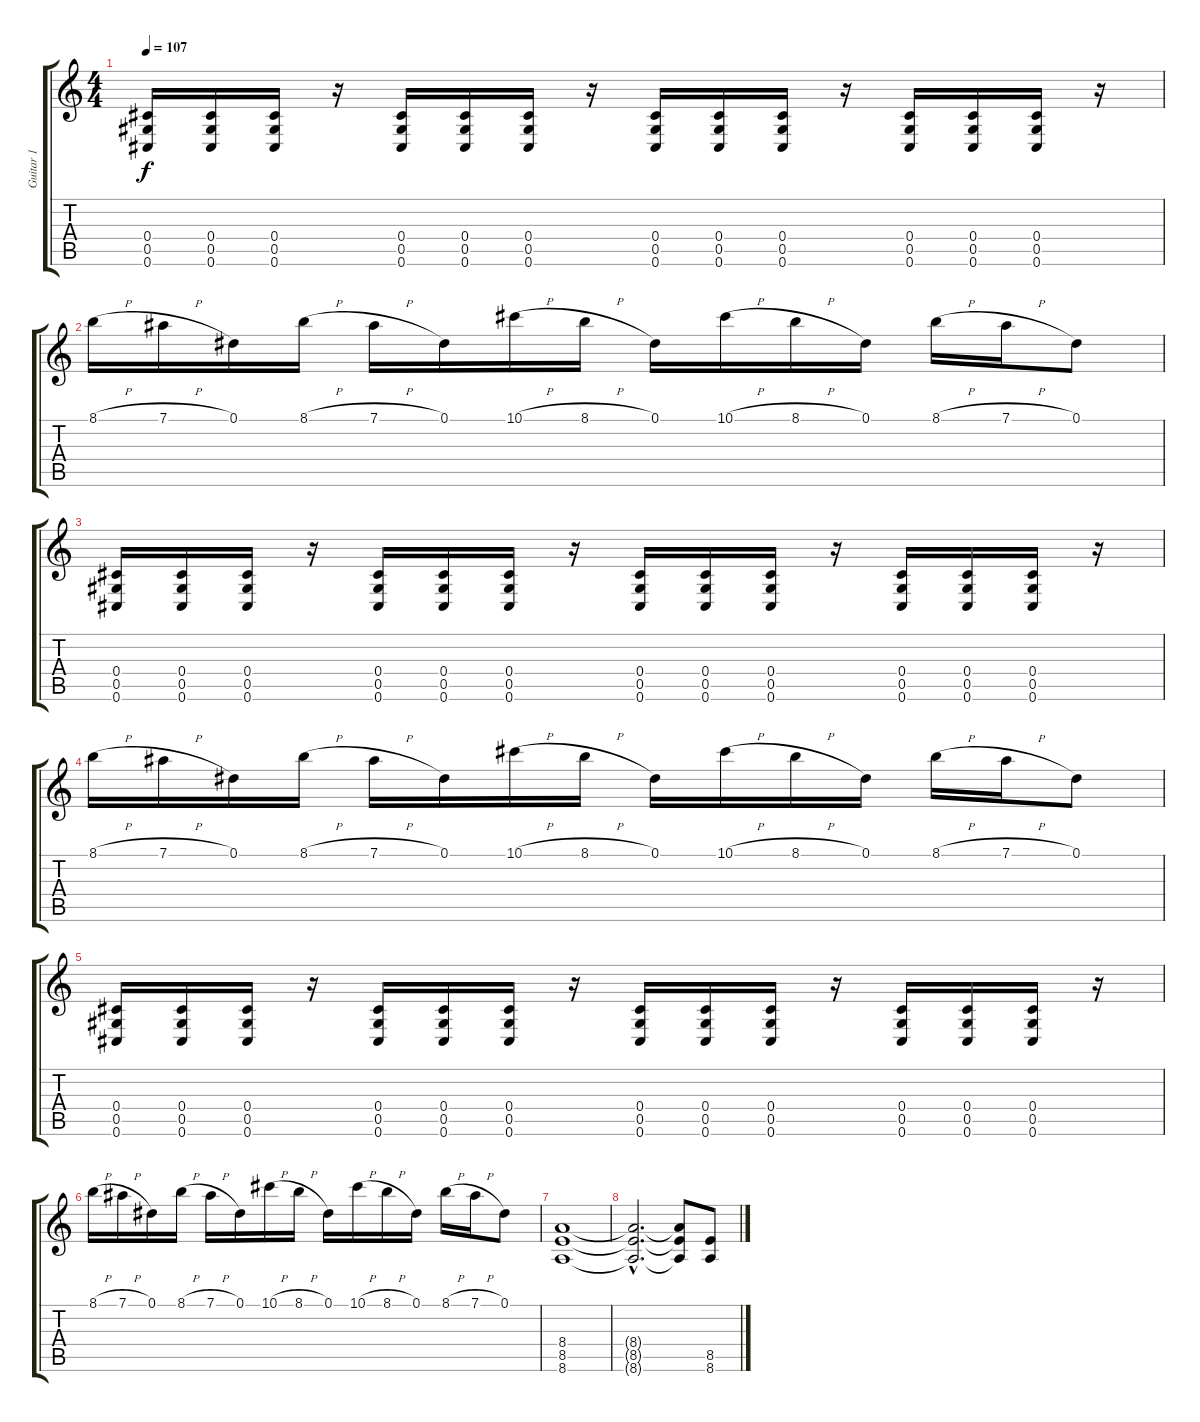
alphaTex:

\track ("Guitar 1" "Guitar 1") {instrument distortionguitar}
\staff {score tabs}
\tuning (Eb4 Bb3 Gb3 Db3 Ab2 Db2) {hide}
\ts (4 4)
\tempo 107
\clef g2
\ks c
(0.4 0.5 0.6).16{dy f} (0.4 0.5 0.6).16 (0.4 0.5 0.6).16 r.16 (0.4 0.5 0.6).16 (0.4 0.5 0.6).16 (0.4 0.5 0.6).16 r.16 (0.4 0.5 0.6).16 (0.4 0.5 0.6).16 (0.4 0.5 0.6).16 r.16 (0.4 0.5 0.6).16 (0.4 0.5 0.6).16 (0.4 0.5 0.6).16 r.16 |
8.1{h}.16 7.1{h}.16 0.1.16 8.1{h}.16 7.1{h}.16 0.1.16 10.1{h}.16 8.1{h}.16 0.1.16 10.1{h}.16 8.1{h}.16 0.1.16 8.1{h}.16 7.1{h}.16 0.1.8 |
(0.4 0.5 0.6).16 (0.4 0.5 0.6).16 (0.4 0.5 0.6).16 r.16 (0.4 0.5 0.6).16 (0.4 0.5 0.6).16 (0.4 0.5 0.6).16 r.16 (0.4 0.5 0.6).16 (0.4 0.5 0.6).16 (0.4 0.5 0.6).16 r.16 (0.4 0.5 0.6).16 (0.4 0.5 0.6).16 (0.4 0.5 0.6).16 r.16 |
8.1{h}.16 7.1{h}.16 0.1.16 8.1{h}.16 7.1{h}.16 0.1.16 10.1{h}.16 8.1{h}.16 0.1.16 10.1{h}.16 8.1{h}.16 0.1.16 8.1{h}.16 7.1{h}.16 0.1.8 |
(0.4 0.5 0.6).16 (0.4 0.5 0.6).16 (0.4 0.5 0.6).16 r.16 (0.4 0.5 0.6).16 (0.4 0.5 0.6).16 (0.4 0.5 0.6).16 r.16 (0.4 0.5 0.6).16 (0.4 0.5 0.6).16 (0.4 0.5 0.6).16 r.16 (0.4 0.5 0.6).16 (0.4 0.5 0.6).16 (0.4 0.5 0.6).16 r.16 |
8.1{h}.16 7.1{h}.16 0.1.16 8.1{h}.16 7.1{h}.16 0.1.16 10.1{h}.16 8.1{h}.16 0.1.16 10.1{h}.16 8.1{h}.16 0.1.16 8.1{h}.16 7.1{h}.16 0.1.8 |
(8.4 8.5 8.6).1 |
(8.4{hac t} 8.5{hac t} 8.6{hac t}).2{d} (8.4{t} 8.5{t} 8.6{t}).8 (8.5 8.6{ss}).8
